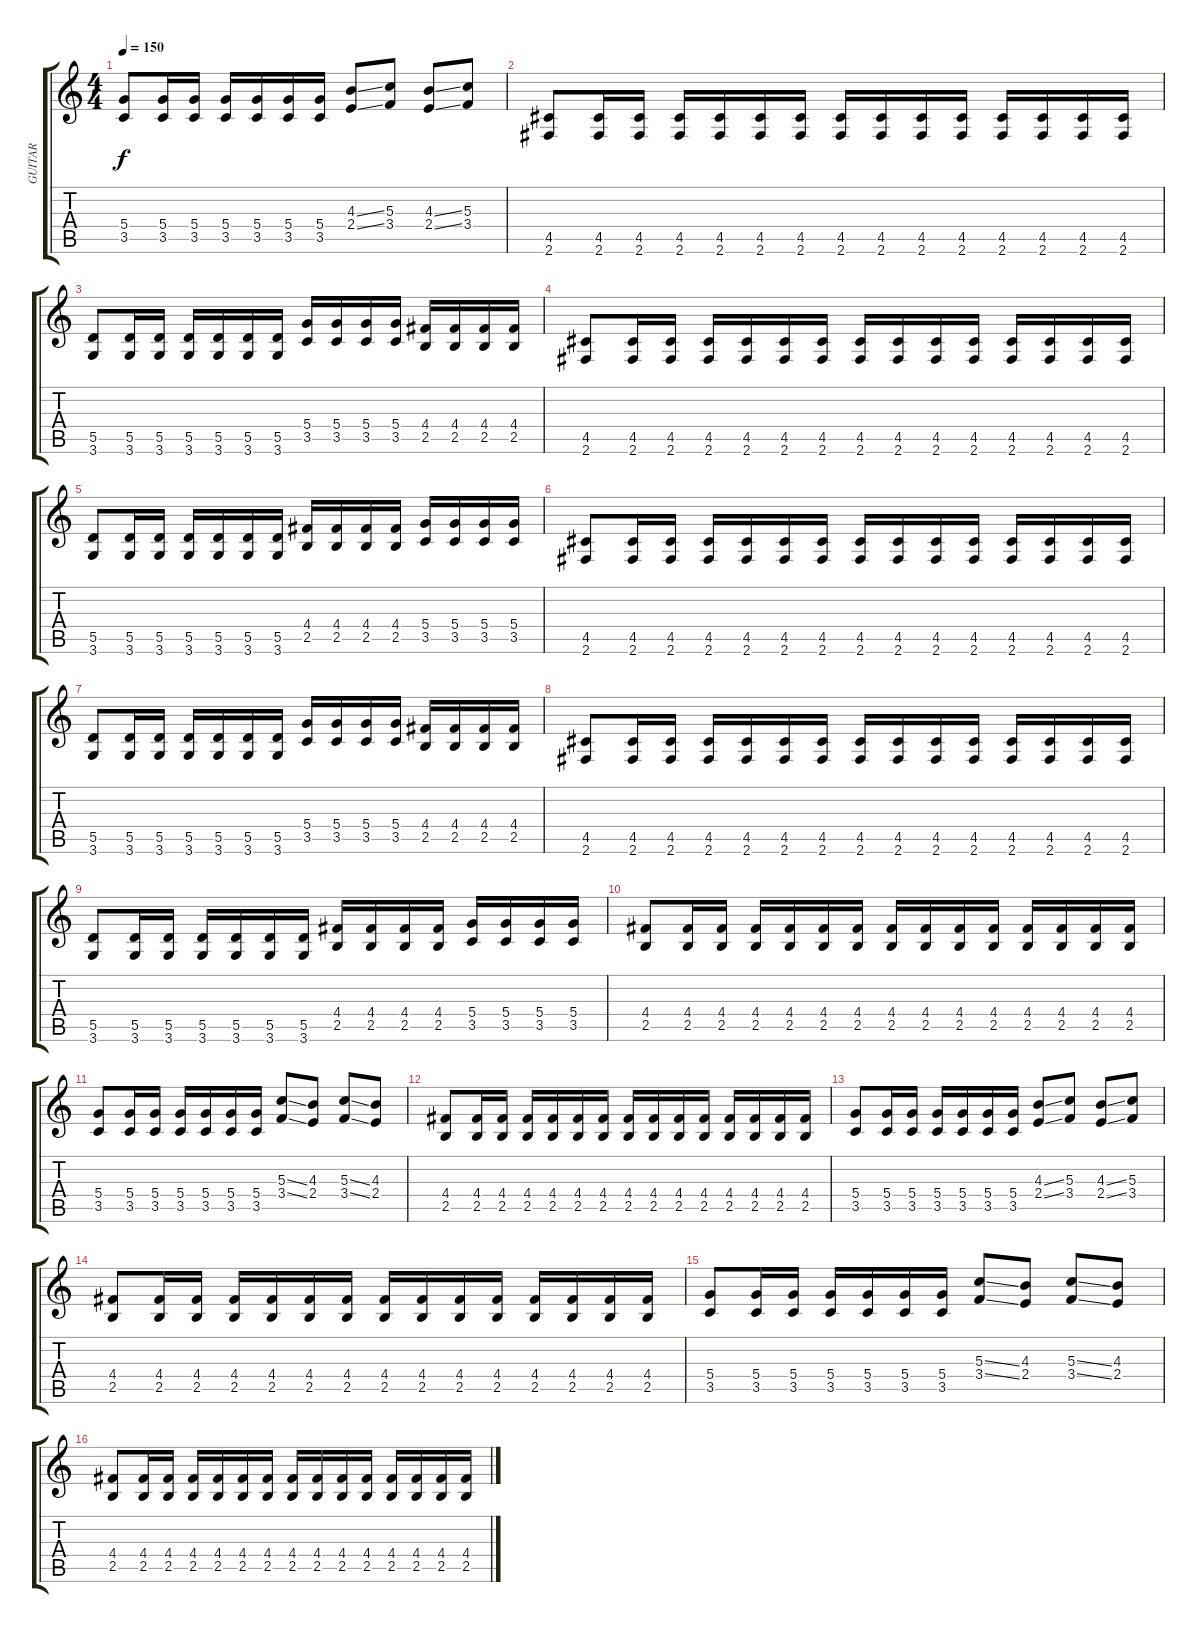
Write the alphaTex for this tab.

\track ("GUITAR" "GUITAR") {instrument distortionguitar}
\staff {score tabs}
\tuning (E4 B3 G3 D3 A2 E2) {hide}
\ts (4 4)
\tempo 150
\clef g2
\ks c
(5.4 3.5).8{dy f} (5.4 3.5).16 (5.4 3.5).16 (5.4 3.5).16 (5.4 3.5).16 (5.4 3.5).16 (5.4 3.5).16 (4.3{ss} 2.4{ss}).8 (5.3 3.4).8 (4.3{ss} 2.4{ss}).8 (5.3 3.4).8 |
(4.5 2.6).8 (4.5 2.6).16 (4.5 2.6).16 (4.5 2.6).16 (4.5 2.6).16 (4.5 2.6).16 (4.5 2.6).16 (4.5 2.6).16 (4.5 2.6).16 (4.5 2.6).16 (4.5 2.6).16 (4.5 2.6).16 (4.5 2.6).16 (4.5 2.6).16 (4.5 2.6).16 |
(5.5 3.6).8 (5.5 3.6).16 (5.5 3.6).16 (5.5 3.6).16 (5.5 3.6).16 (5.5 3.6).16 (5.5 3.6).16 (5.4 3.5).16 (5.4 3.5).16 (5.4 3.5).16 (5.4 3.5).16 (4.4 2.5).16 (4.4 2.5).16 (4.4 2.5).16 (4.4 2.5).16 |
(4.5 2.6).8 (4.5 2.6).16 (4.5 2.6).16 (4.5 2.6).16 (4.5 2.6).16 (4.5 2.6).16 (4.5 2.6).16 (4.5 2.6).16 (4.5 2.6).16 (4.5 2.6).16 (4.5 2.6).16 (4.5 2.6).16 (4.5 2.6).16 (4.5 2.6).16 (4.5 2.6).16 |
(5.5 3.6).8 (5.5 3.6).16 (5.5 3.6).16 (5.5 3.6).16 (5.5 3.6).16 (5.5 3.6).16 (5.5 3.6).16 (4.4 2.5).16 (4.4 2.5).16 (4.4 2.5).16 (4.4 2.5).16 (5.4 3.5).16 (5.4 3.5).16 (5.4 3.5).16 (5.4 3.5).16 |
(4.5 2.6).8 (4.5 2.6).16 (4.5 2.6).16 (4.5 2.6).16 (4.5 2.6).16 (4.5 2.6).16 (4.5 2.6).16 (4.5 2.6).16 (4.5 2.6).16 (4.5 2.6).16 (4.5 2.6).16 (4.5 2.6).16 (4.5 2.6).16 (4.5 2.6).16 (4.5 2.6).16 |
(5.5 3.6).8 (5.5 3.6).16 (5.5 3.6).16 (5.5 3.6).16 (5.5 3.6).16 (5.5 3.6).16 (5.5 3.6).16 (5.4 3.5).16 (5.4 3.5).16 (5.4 3.5).16 (5.4 3.5).16 (4.4 2.5).16 (4.4 2.5).16 (4.4 2.5).16 (4.4 2.5).16 |
(4.5 2.6).8 (4.5 2.6).16 (4.5 2.6).16 (4.5 2.6).16 (4.5 2.6).16 (4.5 2.6).16 (4.5 2.6).16 (4.5 2.6).16 (4.5 2.6).16 (4.5 2.6).16 (4.5 2.6).16 (4.5 2.6).16 (4.5 2.6).16 (4.5 2.6).16 (4.5 2.6).16 |
(5.5 3.6).8 (5.5 3.6).16 (5.5 3.6).16 (5.5 3.6).16 (5.5 3.6).16 (5.5 3.6).16 (5.5 3.6).16 (4.4 2.5).16 (4.4 2.5).16 (4.4 2.5).16 (4.4 2.5).16 (5.4 3.5).16 (5.4 3.5).16 (5.4 3.5).16 (5.4 3.5).16 |
(4.4 2.5).8 (4.4 2.5).16 (4.4 2.5).16 (4.4 2.5).16 (4.4 2.5).16 (4.4 2.5).16 (4.4 2.5).16 (4.4 2.5).16 (4.4 2.5).16 (4.4 2.5).16 (4.4 2.5).16 (4.4 2.5).16 (4.4 2.5).16 (4.4 2.5).16 (4.4 2.5).16 |
(5.4 3.5).8 (5.4 3.5).16 (5.4 3.5).16 (5.4 3.5).16 (5.4 3.5).16 (5.4 3.5).16 (5.4 3.5).16 (5.3{ss} 3.4{ss}).8 (4.3 2.4).8 (5.3{ss} 3.4{ss}).8 (4.3 2.4).8 |
(4.4 2.5).8 (4.4 2.5).16 (4.4 2.5).16 (4.4 2.5).16 (4.4 2.5).16 (4.4 2.5).16 (4.4 2.5).16 (4.4 2.5).16 (4.4 2.5).16 (4.4 2.5).16 (4.4 2.5).16 (4.4 2.5).16 (4.4 2.5).16 (4.4 2.5).16 (4.4 2.5).16 |
(5.4 3.5).8 (5.4 3.5).16 (5.4 3.5).16 (5.4 3.5).16 (5.4 3.5).16 (5.4 3.5).16 (5.4 3.5).16 (4.3{ss} 2.4{ss}).8 (5.3 3.4).8 (4.3{ss} 2.4{ss}).8 (5.3 3.4).8 |
(4.4 2.5).8 (4.4 2.5).16 (4.4 2.5).16 (4.4 2.5).16 (4.4 2.5).16 (4.4 2.5).16 (4.4 2.5).16 (4.4 2.5).16 (4.4 2.5).16 (4.4 2.5).16 (4.4 2.5).16 (4.4 2.5).16 (4.4 2.5).16 (4.4 2.5).16 (4.4 2.5).16 |
(5.4 3.5).8 (5.4 3.5).16 (5.4 3.5).16 (5.4 3.5).16 (5.4 3.5).16 (5.4 3.5).16 (5.4 3.5).16 (5.3{ss} 3.4{ss}).8 (4.3 2.4).8 (5.3{ss} 3.4{ss}).8 (4.3 2.4).8 |
(4.4 2.5).8 (4.4 2.5).16 (4.4 2.5).16 (4.4 2.5).16 (4.4 2.5).16 (4.4 2.5).16 (4.4 2.5).16 (4.4 2.5).16 (4.4 2.5).16 (4.4 2.5).16 (4.4 2.5).16 (4.4 2.5).16 (4.4 2.5).16 (4.4 2.5).16 (4.4 2.5).16
